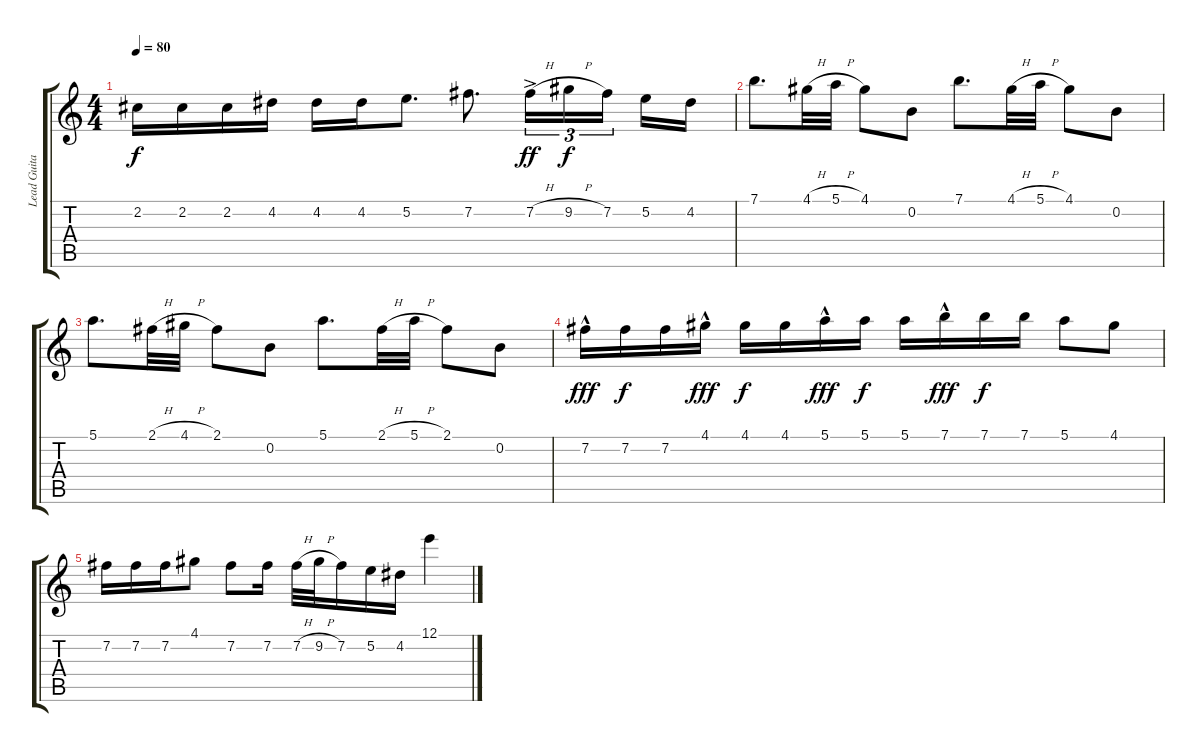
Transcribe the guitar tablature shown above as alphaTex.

\track ("Lead Guitar" "Lead Guita") {instrument overdrivenguitar}
\staff {score tabs}
\tuning (E4 B3 G3 D3 A2 E2) {hide}
\ts (4 4)
\tempo 80
\clef g2
\ks c
2.2.16{dy f} 2.2.16 2.2.16 4.2.16 4.2.16 4.2.16 5.2.8{d} 7.2.8{d} 7.2{h ac}.16{tu (3 2) dy ff} 9.2{h}.16{tu (3 2) dy f} 7.2.16{tu (3 2) beam splitsecondary} 5.2.16 4.2.16 |
7.1.8{d} 4.1{h}.32 5.1{h}.32 4.1.8 0.2.8 7.1.8{d} 4.1{h}.32 5.1{h}.32 4.1.8 0.2.8 |
5.1.8{d} 2.1{h}.32 4.1{h}.32 2.1.8 0.2.8 5.1.8{d} 2.1{h}.32 5.1{h}.32 2.1.8 0.2.8 |
7.2{hac}.16{dy fff} 7.2.16{dy f} 7.2.16 4.1{hac}.16{dy fff} 4.1.16{dy f} 4.1.16 5.1{hac}.16{dy fff} 5.1.16{dy f} 5.1.16 7.1{hac}.16{dy fff} 7.1.16{dy f} 7.1.16 5.1.8 4.1.8 |
7.2.16 7.2.16 7.2.16 4.1.8 7.2.8 7.2.16 7.2{h}.32 9.2{h}.32 7.2.16 5.2.16 4.2.16 12.1.4
